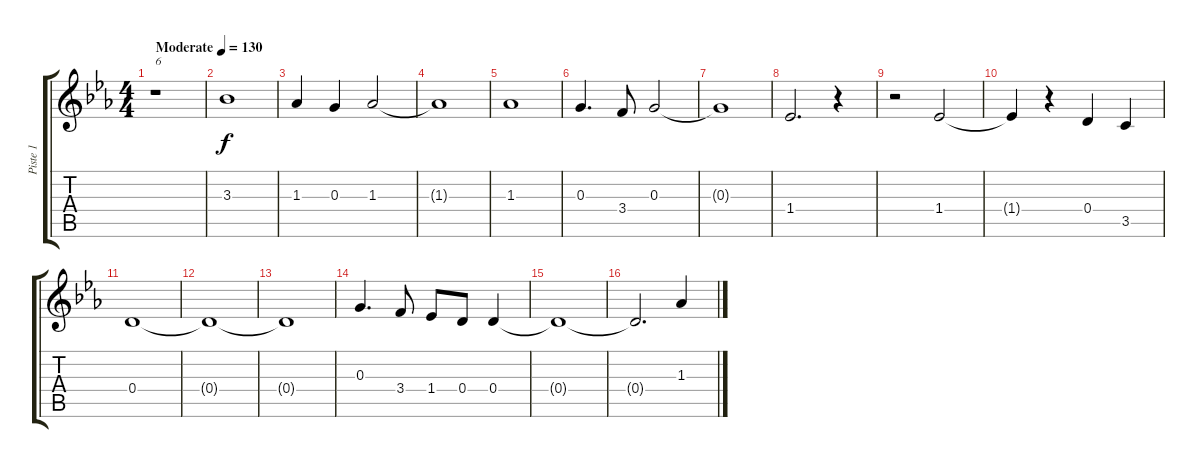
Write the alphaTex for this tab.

\track ("Piste 1" "Piste 1") {instrument acousticguitarsteel}
\staff {score tabs}
\tuning (E4 B3 G3 D3 A2 E2) {hide}
\ts (4 4)
\tempo (130 "Moderate")
\clef g2
\ks eb
r.1{txt "6" dy f instrument acousticguitarsteel} |
3.3.1 |
1.3.4 0.3.4 1.3.2 |
1.3{t}.1 |
1.3.1 |
0.3.4{d} 3.4.8 0.3.2 |
0.3{t}.1 |
1.4.2{d} r.4 |
r.2 1.4.2 |
1.4{t}.4 r.4 0.4.4 3.5.4 |
0.4.1 |
0.4{t}.1 |
0.4{t}.1 |
0.3.4{d} 3.4.8 1.4.8 0.4.8 0.4.4 |
0.4{t}.1 |
0.4{t}.2{d} 1.3.4
